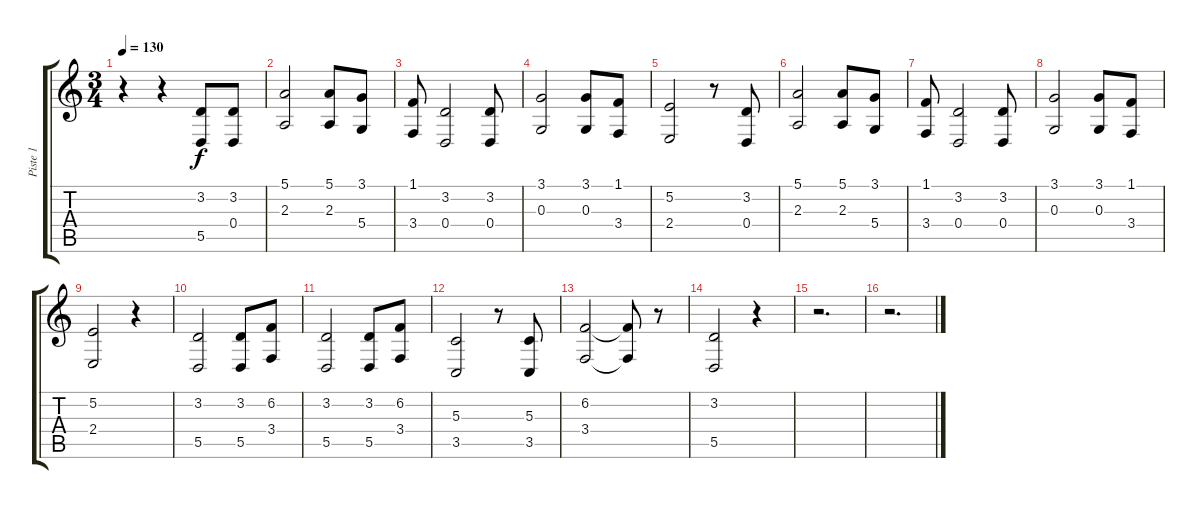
\track ("Piste 1" "Piste 1") {instrument musicbox}
\staff {score tabs}
\tuning (E4 B3 G3 D3 A2 E2) {hide}
\ts (3 4)
\tempo 130
\clef g2
\ks c
r.4{dy f} r.4 (3.2{t} 5.5{t}).8 (3.2 0.4).8 |
(5.1 2.3).2 (5.1 2.3).8 (3.1 5.4).8 |
(1.1 3.4).8 (3.2 0.4).2 (3.2 0.4).8 |
(3.1 0.3).2 (3.1 0.3).8 (1.1 3.4).8 |
(5.2 2.4).2 r.8 (3.2 0.4).8 |
(5.1 2.3).2 (5.1 2.3).8 (3.1 5.4).8 |
(1.1 3.4).8 (3.2 0.4).2 (3.2 0.4).8 |
(3.1 0.3).2 (3.1 0.3).8 (1.1 3.4).8 |
(5.2 2.4).2 r.4 |
(3.2 5.5).2 (3.2 5.5).8 (6.2 3.4).8 |
(3.2 5.5).2 (3.2 5.5).8 (6.2 3.4).8 |
(5.3 3.5).2 r.8 (5.3 3.5).8 |
(6.2 3.4).2 (6.2{t} 3.4{t}).8 r.8 |
(3.2 5.5).2 r.4 |
r.2{d} |
r.2{d}
